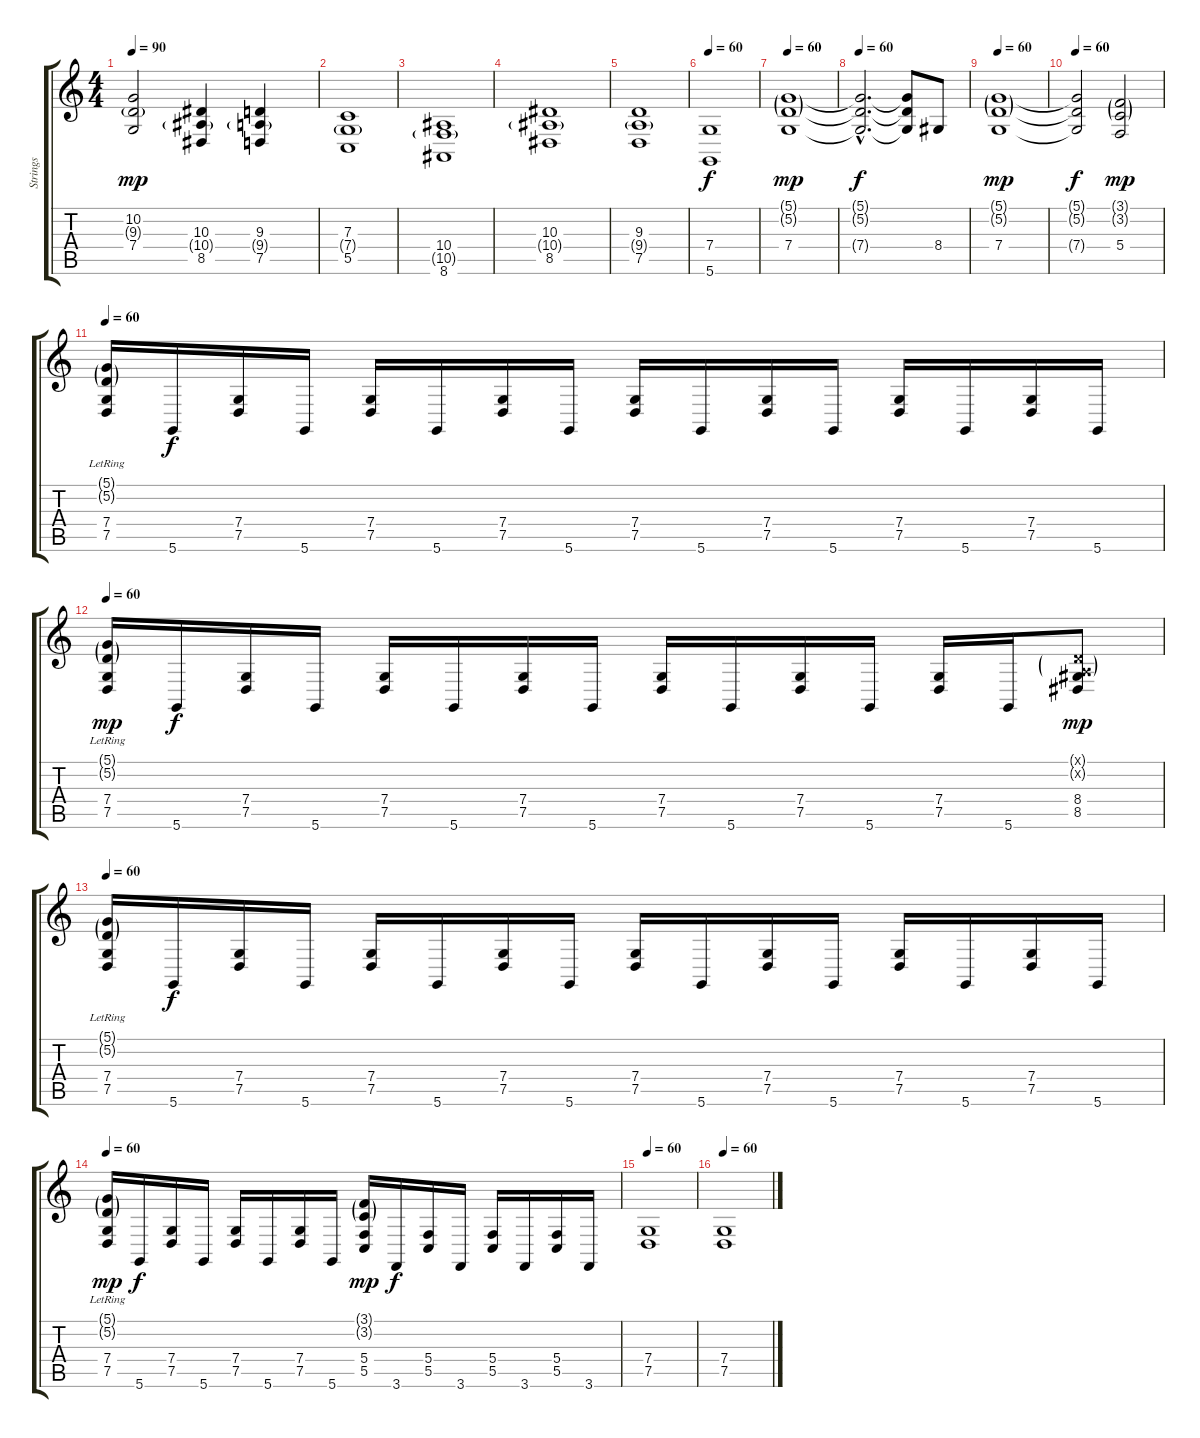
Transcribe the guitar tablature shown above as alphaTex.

\track ("Strings" "Strings") {instrument stringensemble1}
\staff {score tabs}
\tuning (D4 A3 F3 C3 G2 D2) {hide}
\ts (4 4)
\tempo 90
\clef g2
\ks c
(10.2 9.3{g} 7.4).2{dy mp} (10.3 10.4{g} 8.5).4 (9.3 9.4{g} 7.5).4 |
(7.3 7.4{g} 5.5).1 |
(10.4 10.5{g} 8.6).1 |
(10.3 10.4{g} 8.5).1 |
(9.3 9.4{g} 7.5).1 |
\tempo 60
(7.4 5.6).1{dy f} |
\tempo 60
(5.1{g} 5.2{g} 7.4).1{dy mp} |
\tempo 60
(5.1{hac t} 5.2{hac t} 7.4{hac t}).2{d dy f} (5.1{t} 5.2{t} 7.4{t}).8 8.4.8 |
\tempo 60
(5.1{g} 5.2{g} 7.4).1{dy mp} |
\tempo 60
(5.1{t} 5.2{t} 7.4{t}).2{dy f} (3.1{g} 3.2{g} 5.4).2{dy mp} |
\tempo 60
(5.1{g lr} 5.2{g lr} 7.4 7.5).16 5.6.16{dy f} (7.4 7.5).16 5.6.16 (7.4 7.5).16 5.6.16 (7.4 7.5).16 5.6.16 (7.4 7.5).16 5.6.16 (7.4 7.5).16 5.6.16 (7.4 7.5).16 5.6.16 (7.4 7.5).16 5.6.16 |
\tempo 60
(5.1{g lr} 5.2{g lr} 7.4 7.5).16{dy mp} 5.6.16{dy f} (7.4 7.5).16 5.6.16 (7.4 7.5).16 5.6.16 (7.4 7.5).16 5.6.16 (7.4 7.5).16 5.6.16 (7.4 7.5).16 5.6.16 (7.4 7.5).16 5.6.16 (0.1{g x} 0.2{g x} 8.4 8.5).8{dy mp} |
\tempo 60
(5.1{g lr} 5.2{g lr} 7.4 7.5).16 5.6.16{dy f} (7.4 7.5).16 5.6.16 (7.4 7.5).16 5.6.16 (7.4 7.5).16 5.6.16 (7.4 7.5).16 5.6.16 (7.4 7.5).16 5.6.16 (7.4 7.5).16 5.6.16 (7.4 7.5).16 5.6.16 |
\tempo 60
(5.1{g lr} 5.2{g lr} 7.4 7.5).16{dy mp} 5.6.16{dy f} (7.4 7.5).16 5.6.16 (7.4 7.5).16 5.6.16 (7.4 7.5).16 5.6.16 (3.1{g} 3.2{g} 5.4 5.5).16{dy mp} 3.6.16{dy f} (5.4 5.5).16 3.6.16 (5.4 5.5).16 3.6.16 (5.4 5.5).16 3.6.16 |
\tempo 60
(7.4 7.5).1 |
\tempo 60
(7.4 7.5).1
